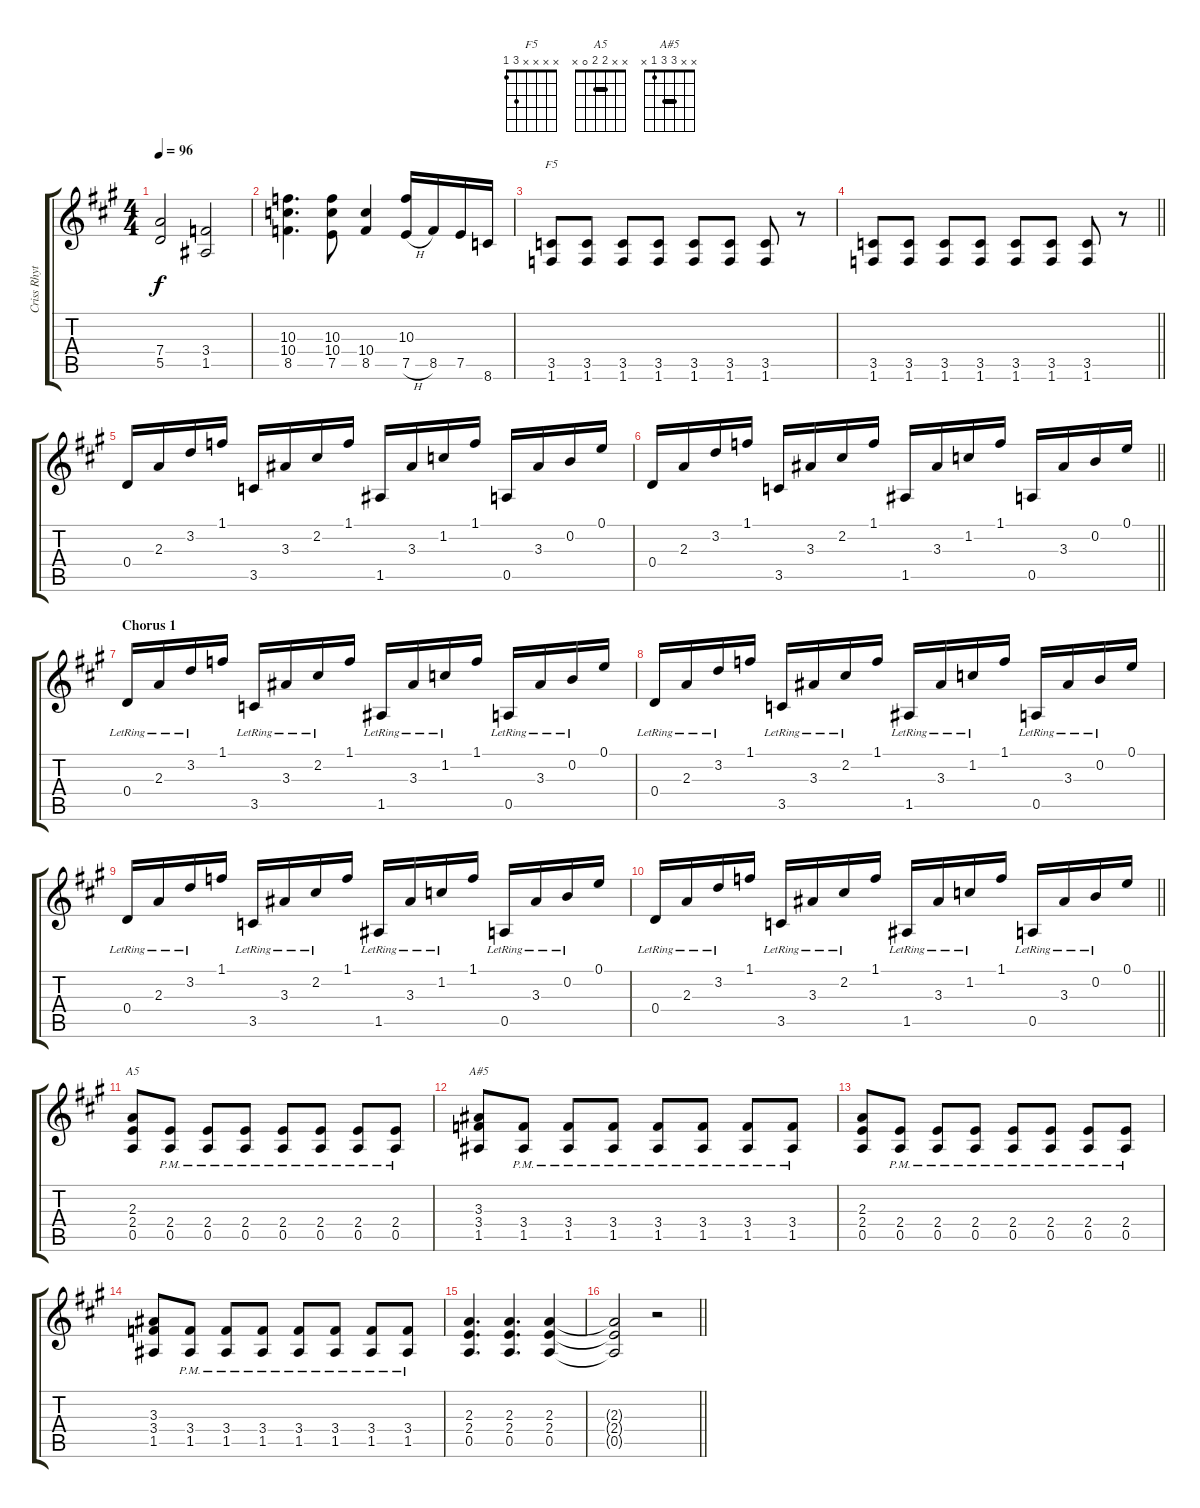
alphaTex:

\track ("Criss Rhythm [Electric]" "Criss Rhyt") {instrument electricguitarjazz}
\staff {score tabs}
\tuning (E4 B3 G3 D3 A2 E2) {hide}
\chord ("F5" x x x x 3 1)
\chord ("A5" x x 2 2 0 x) {barre 2}
\chord ("A#5" x x 3 3 1 x) {barre 3}
\ts (4 4)
\tempo 96
\clef g2
\ks a
(7.4 5.5).2{dy f} (3.4 1.5).2 |
(10.3 10.4 8.5).4{d} (10.3 10.4 7.5).8 (10.4 8.5).4 (10.3 7.5{h}).16 8.5.16 7.5.16 8.6.16 |
(3.5 1.6).8{ch "F5"} (3.5 1.6).8 (3.5 1.6).8 (3.5 1.6).8 (3.5 1.6).8 (3.5 1.6).8 (3.5 1.6).8 r.8 |
\barLineRight lightlight
(3.5 1.6).8 (3.5 1.6).8 (3.5 1.6).8 (3.5 1.6).8 (3.5 1.6).8 (3.5 1.6).8 (3.5 1.6).8 r.8 |
0.4.16 2.3.16 3.2.16 1.1.16 3.5.16 3.3.16 2.2.16 1.1.16 1.5.16 3.3.16 1.2.16 1.1.16 0.5.16 3.3.16 0.2.16 0.1.16 |
\barLineRight lightlight
0.4.16 2.3.16 3.2.16 1.1.16 3.5.16 3.3.16 2.2.16 1.1.16 1.5.16 3.3.16 1.2.16 1.1.16 0.5.16 3.3.16 0.2.16 0.1.16 |
\section ("" "Chorus 1")
0.4{lr}.16 2.3{lr}.16 3.2{lr}.16 1.1.16 3.5{lr}.16 3.3{lr}.16 2.2{lr}.16 1.1.16 1.5{lr}.16 3.3{lr}.16 1.2{lr}.16 1.1.16 0.5{lr}.16 3.3{lr}.16 0.2{lr}.16 0.1.16 |
0.4{lr}.16 2.3{lr}.16 3.2{lr}.16 1.1.16 3.5{lr}.16 3.3{lr}.16 2.2{lr}.16 1.1.16 1.5{lr}.16 3.3{lr}.16 1.2{lr}.16 1.1.16 0.5{lr}.16 3.3{lr}.16 0.2{lr}.16 0.1.16 |
0.4{lr}.16 2.3{lr}.16 3.2{lr}.16 1.1.16 3.5{lr}.16 3.3{lr}.16 2.2{lr}.16 1.1.16 1.5{lr}.16 3.3{lr}.16 1.2{lr}.16 1.1.16 0.5{lr}.16 3.3{lr}.16 0.2{lr}.16 0.1.16 |
\barLineRight lightlight
0.4{lr}.16 2.3{lr}.16 3.2{lr}.16 1.1.16 3.5{lr}.16 3.3{lr}.16 2.2{lr}.16 1.1.16 1.5{lr}.16 3.3{lr}.16 1.2{lr}.16 1.1.16 0.5{lr}.16 3.3{lr}.16 0.2{lr}.16 0.1.16 |
(2.3 2.4 0.5).8{ch "A5"} (2.4 0.5{pm}).8 (2.4 0.5{pm}).8 (2.4 0.5{pm}).8 (2.4 0.5{pm}).8 (2.4 0.5{pm}).8 (2.4 0.5{pm}).8 (2.4 0.5{pm}).8 |
(3.3 3.4 1.5).8{ch "A#5"} (3.4 1.5{pm}).8 (3.4 1.5{pm}).8 (3.4 1.5{pm}).8 (3.4 1.5{pm}).8 (3.4 1.5{pm}).8 (3.4 1.5{pm}).8 (3.4 1.5{pm}).8 |
(2.3 2.4 0.5).8 (2.4 0.5{pm}).8 (2.4 0.5{pm}).8 (2.4 0.5{pm}).8 (2.4 0.5{pm}).8 (2.4 0.5{pm}).8 (2.4 0.5{pm}).8 (2.4 0.5{pm}).8 |
(3.3 3.4 1.5).8 (3.4 1.5{pm}).8 (3.4 1.5{pm}).8 (3.4 1.5{pm}).8 (3.4 1.5{pm}).8 (3.4 1.5{pm}).8 (3.4 1.5{pm}).8 (3.4 1.5{pm}).8 |
(2.3 2.4 0.5).4{d} (2.3 2.4 0.5).4{d} (2.3 2.4 0.5).4 |
\barLineRight lightlight
(2.3{t} 2.4{t} 0.5{t}).2 r.2
